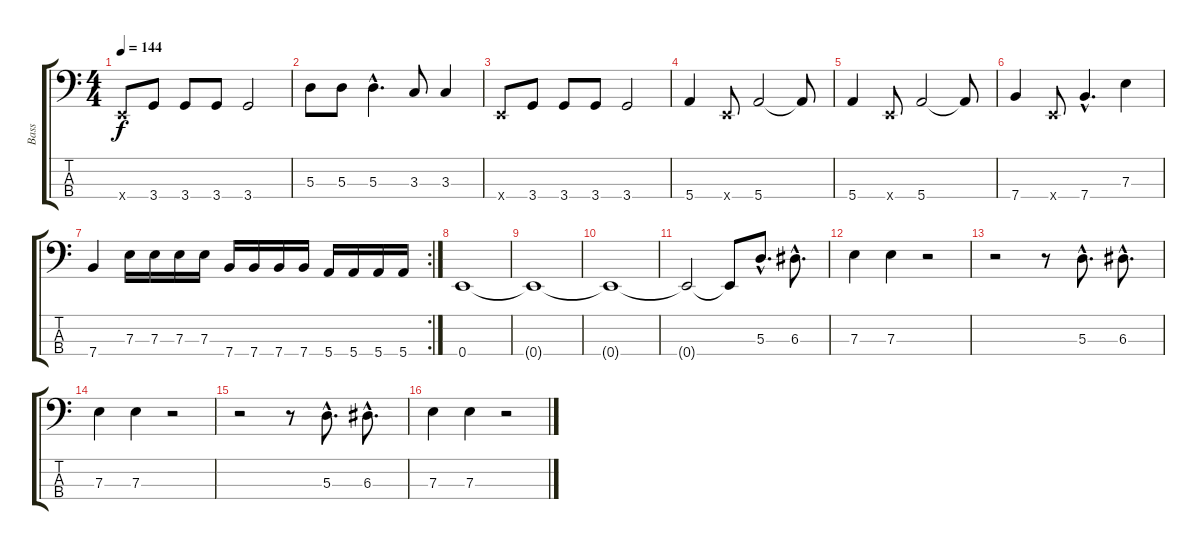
\track ("Bass" "Bass") {instrument electricbasspick}
\staff {score tabs}
\tuning (G2 D2 A1 E1) {hide}
\ts (4 4)
\tempo 144
\clef f4
\ks c
0.4{x}.8{dy f} 3.4.8 3.4.8 3.4.8 3.4.2 |
5.3.8 5.3.8 5.3{hac}.4{d} 3.3.8 3.3.4 |
0.4{x}.8 3.4.8 3.4.8 3.4.8 3.4.2 |
5.4.4 0.4{x}.8 5.4.2 5.4{t}.8 |
5.4.4 0.4{x}.8 5.4.2 5.4{t}.8 |
7.4.4 0.4{x}.8 7.4{hac}.4{d} 7.3.4 |
\rc 2
7.4.4 7.3.16 7.3.16 7.3.16 7.3.16 7.4.16 7.4.16 7.4.16 7.4.16 5.4.16 5.4.16 5.4.16 5.4.16 |
0.4.1 |
0.4{t}.1 |
0.4{t}.1 |
0.4{t}.2 0.4{t}.8 5.3{hac}.8{d} 6.3{hac}.8{d} |
7.3.4 7.3.4 r.2 |
r.2 r.8 5.3{hac}.8{d} 6.3{hac}.8{d} |
7.3.4 7.3.4 r.2 |
r.2 r.8 5.3{hac}.8{d} 6.3{hac}.8{d} |
7.3.4 7.3.4 r.2
